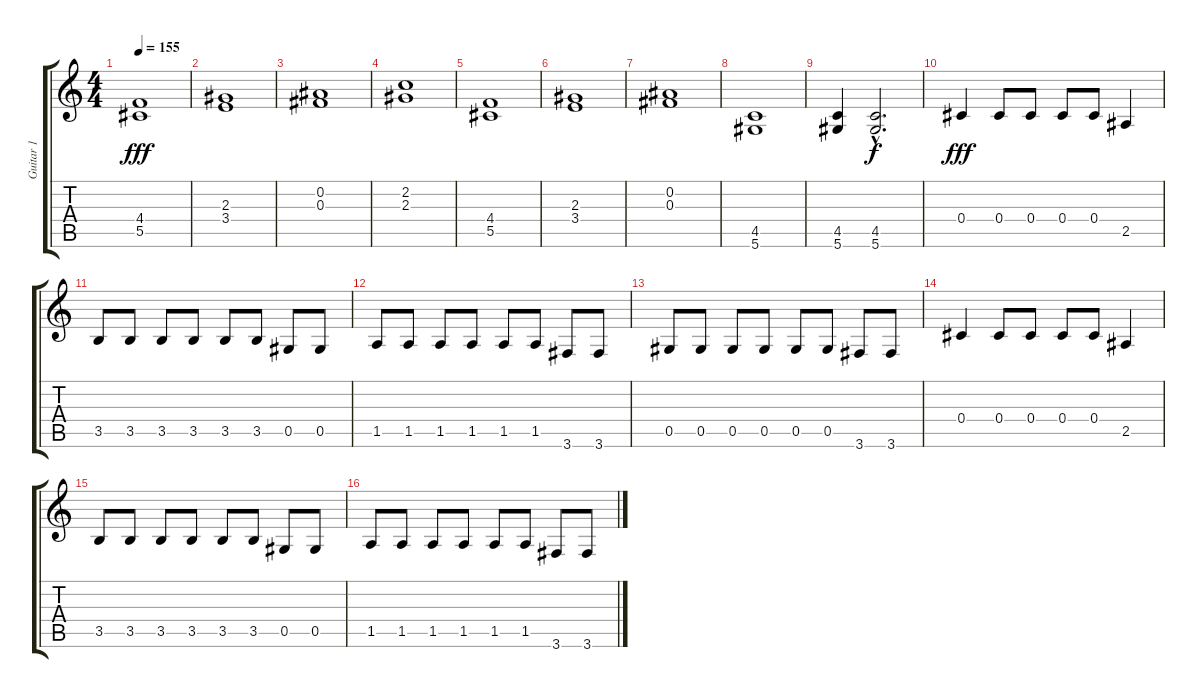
\track ("Guitar 1" "Guitar 1") {instrument electricguitarclean}
\staff {score tabs}
\tuning (Eb4 Bb3 Gb3 Db3 Ab2 Eb2) {hide}
\ts (4 4)
\tempo 155
\clef g2
\ks c
(4.4 5.5).1{dy fff} |
(2.3 3.4).1 |
(0.2 0.3).1 |
(2.2 2.3).1 |
(4.4 5.5).1 |
(2.3 3.4).1 |
(0.2 0.3).1 |
(4.5 5.6).1 |
(4.5 5.6).4 (4.5{hac} 5.6{hac}).2{d dy f} |
0.4.4{dy fff} 0.4.8 0.4.8 0.4.8 0.4.8 2.5.4 |
3.5.8 3.5.8 3.5.8 3.5.8 3.5.8 3.5.8 0.5.8 0.5.8 |
1.5.8 1.5.8 1.5.8 1.5.8 1.5.8 1.5.8 3.6.8 3.6.8 |
0.5.8 0.5.8 0.5.8 0.5.8 0.5.8 0.5.8 3.6.8 3.6.8 |
0.4.4 0.4.8 0.4.8 0.4.8 0.4.8 2.5.4 |
3.5.8 3.5.8 3.5.8 3.5.8 3.5.8 3.5.8 0.5.8 0.5.8 |
1.5.8 1.5.8 1.5.8 1.5.8 1.5.8 1.5.8 3.6.8 3.6.8
